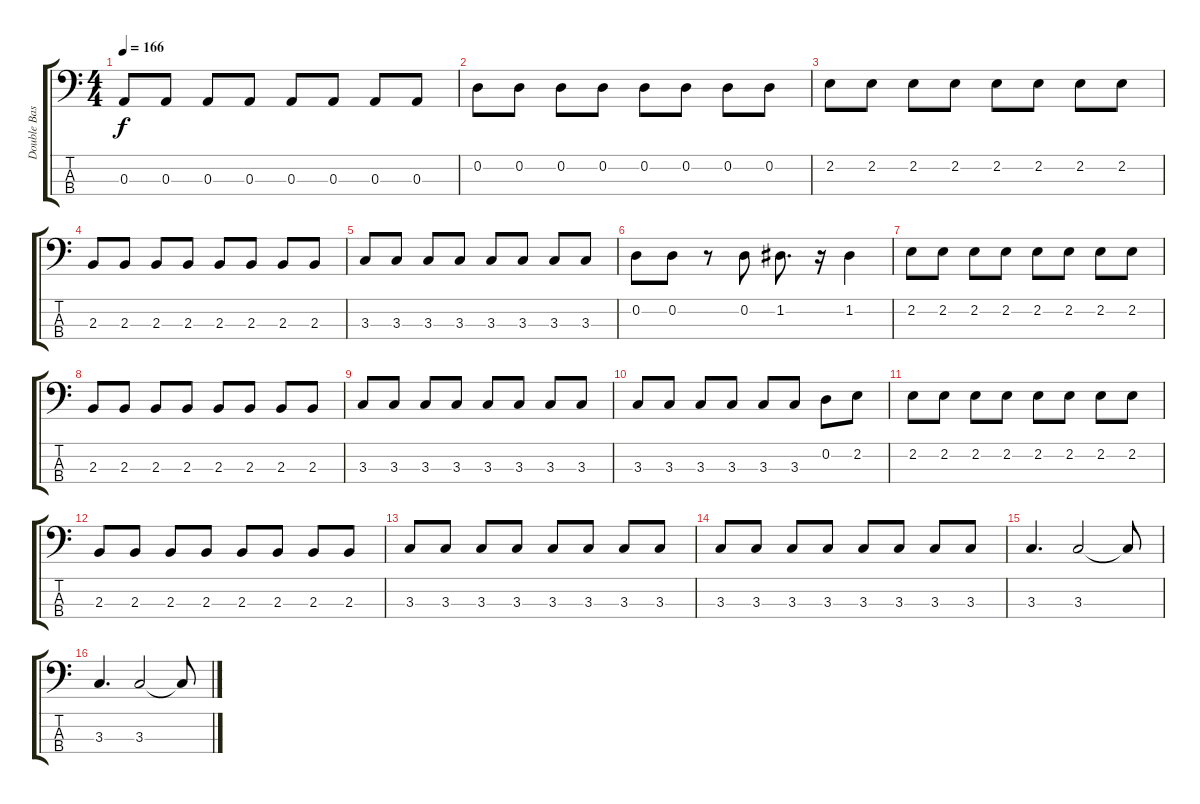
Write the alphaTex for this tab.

\track ("Double Bass" "Double Bas") {instrument acousticbass}
\staff {score tabs}
\tuning (G2 D2 A1 E1) {hide}
\ts (4 4)
\tempo 166
\clef f4
\ks c
0.3.8{dy f} 0.3.8 0.3.8 0.3.8 0.3.8 0.3.8 0.3.8 0.3.8 |
0.2.8 0.2.8 0.2.8 0.2.8 0.2.8 0.2.8 0.2.8 0.2.8 |
2.2.8 2.2.8 2.2.8 2.2.8 2.2.8 2.2.8 2.2.8 2.2.8 |
2.3.8 2.3.8 2.3.8 2.3.8 2.3.8 2.3.8 2.3.8 2.3.8 |
3.3.8 3.3.8 3.3.8 3.3.8 3.3.8 3.3.8 3.3.8 3.3.8 |
0.2.8 0.2.8 r.8 0.2.8 1.2.8{d} r.16 1.2.4 |
2.2.8 2.2.8 2.2.8 2.2.8 2.2.8 2.2.8 2.2.8 2.2.8 |
2.3.8 2.3.8 2.3.8 2.3.8 2.3.8 2.3.8 2.3.8 2.3.8 |
3.3.8 3.3.8 3.3.8 3.3.8 3.3.8 3.3.8 3.3.8 3.3.8 |
3.3.8 3.3.8 3.3.8 3.3.8 3.3.8 3.3.8 0.2.8 2.2.8 |
2.2.8 2.2.8 2.2.8 2.2.8 2.2.8 2.2.8 2.2.8 2.2.8 |
2.3.8 2.3.8 2.3.8 2.3.8 2.3.8 2.3.8 2.3.8 2.3.8 |
3.3.8 3.3.8 3.3.8 3.3.8 3.3.8 3.3.8 3.3.8 3.3.8 |
3.3.8 3.3.8 3.3.8 3.3.8 3.3.8 3.3.8 3.3.8 3.3.8 |
3.3.4{d} 3.3.2 3.3{t}.8 |
3.3.4{d} 3.3.2 3.3{t}.8
